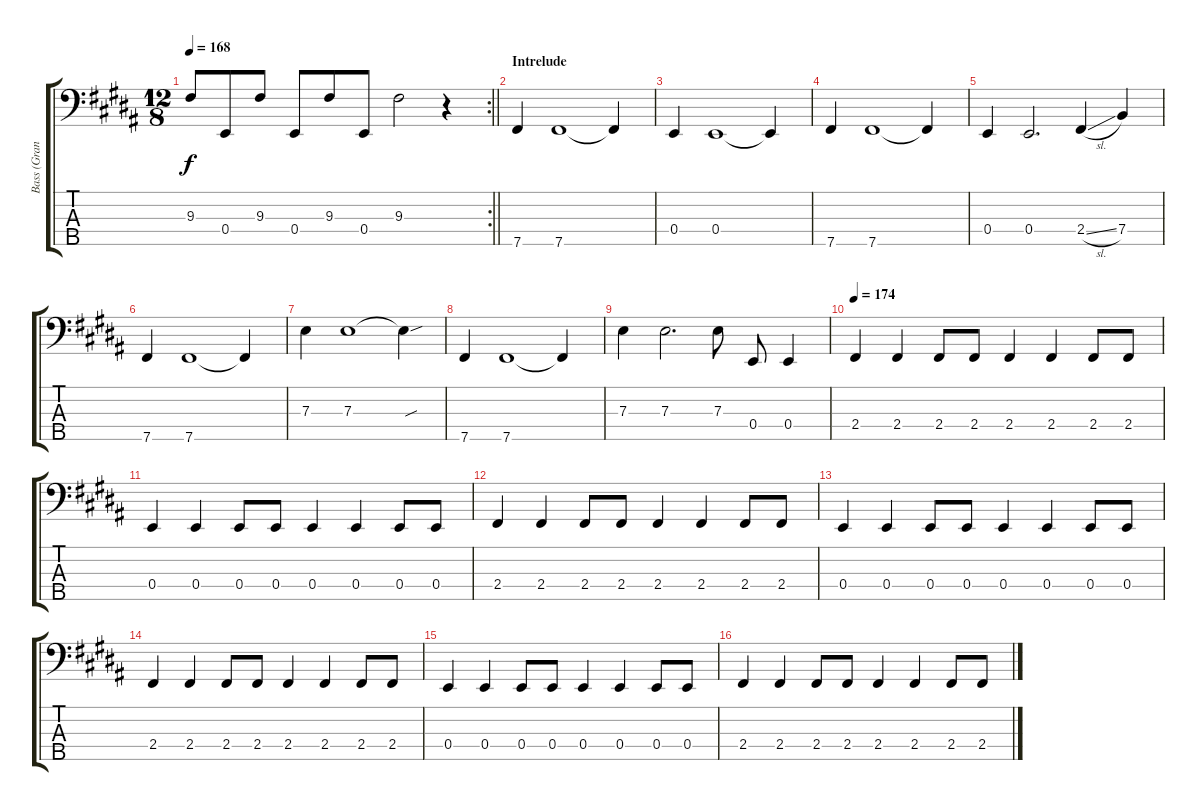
\track ("Bass (Granovskij)" "Bass (Gran") {instrument electricbassfinger}
\staff {score tabs}
\tuning (G2 D2 A1 E1 B0) {hide}
\rc 2
\ts (12 8)
\tempo 168
\clef f4
\barLineRight lightlight
\ks b
9.3.8{dy f} 0.4.8 9.3.8 0.4.8 9.3.8 0.4.8 9.3.2 r.4 |
\section ("" "Intrelude")
7.5.4 7.5.1 7.5{t}.4 |
0.4.4 0.4.1 0.4{t}.4 |
7.5.4 7.5.1 7.5{t}.4 |
0.4.4 0.4.2{d} 2.4{sl}.4 7.4.4 |
7.5.4 7.5.1 7.5{t}.4 |
7.3.4 7.3.1 7.3{sou t}.4 |
7.5.4 7.5.1 7.5{t}.4 |
7.3.4 7.3.2{d} 7.3.8 0.4.8 0.4.4 |
\tempo 174
2.4.4 2.4.4 2.4.8 2.4.8 2.4.4 2.4.4 2.4.8 2.4.8 |
0.4.4 0.4.4 0.4.8 0.4.8 0.4.4 0.4.4 0.4.8 0.4.8 |
2.4.4 2.4.4 2.4.8 2.4.8 2.4.4 2.4.4 2.4.8 2.4.8 |
0.4.4 0.4.4 0.4.8 0.4.8 0.4.4 0.4.4 0.4.8 0.4.8 |
2.4.4 2.4.4 2.4.8 2.4.8 2.4.4 2.4.4 2.4.8 2.4.8 |
0.4.4 0.4.4 0.4.8 0.4.8 0.4.4 0.4.4 0.4.8 0.4.8 |
2.4.4 2.4.4 2.4.8 2.4.8 2.4.4 2.4.4 2.4.8 2.4.8
